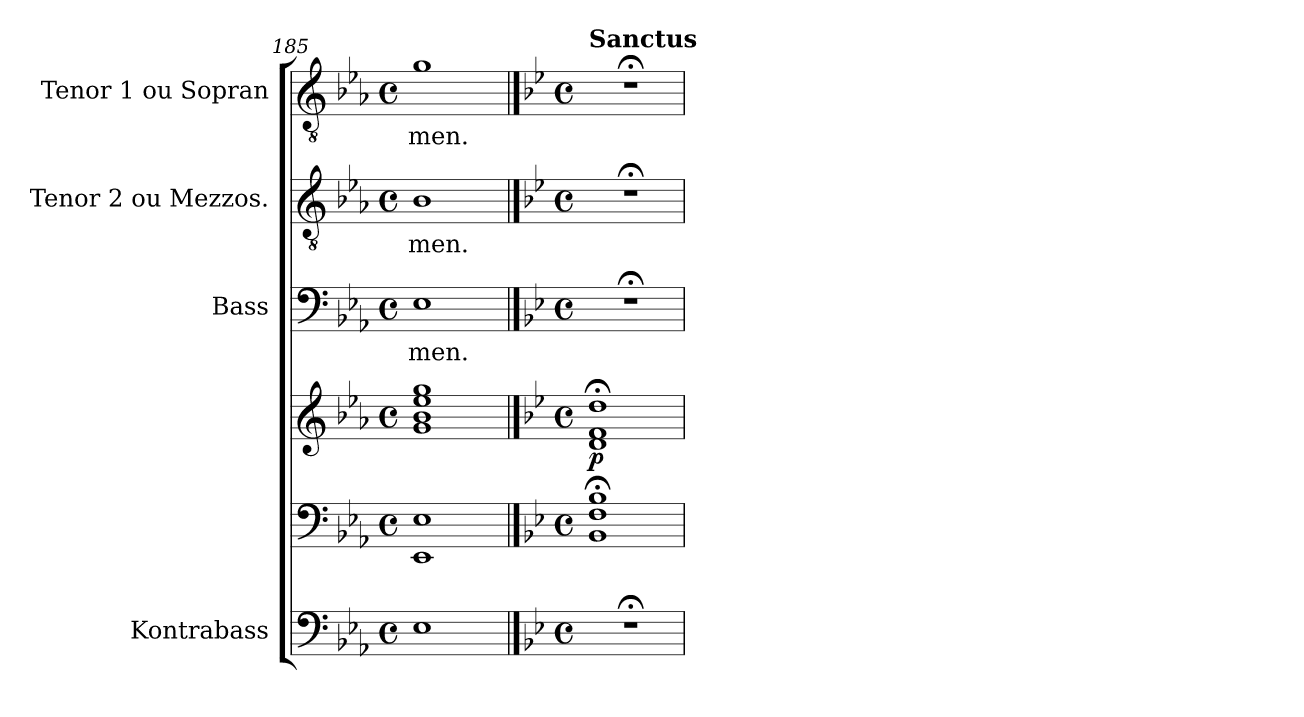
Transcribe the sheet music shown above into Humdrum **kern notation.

**kern	**kern	**kern	**dynam	**kern	**text	**kern	**text	**kern	**text
*part5	*part4	*part4	*part4	*part3	*part3	*part2	*part2	*part1	*part1
*staff6	*staff5	*staff4	*staff4/5	*staff3	*staff3	*staff2	*staff2	*staff1	*staff1
*I"Kontrabass	*	*	*	*I"Bass	*	*I"Tenor 2 ou Mezzos.	*	*I"Tenor 1 ou Sopran	*
*I'Kb.	*	*	*	*	*	*	*	*	*
*clefF4	*clefF4	*clefG2	*	*clefF4	*	*clefGv2	*	*clefGv2	*
*ITrd7c12	*	*	*	*	*	*	*	*	*
*k[b-e-a-]	*k[b-e-a-]	*k[b-e-a-]	*	*k[b-e-a-]	*	*k[b-e-a-]	*	*k[b-e-a-]	*
*E-:	*E-:	*E-:	*	*E-:	*	*E-:	*	*E-:	*
*M4/4	*M4/4	*M4/4	*	*M4/4	*	*M4/4	*	*M4/4	*
*met(c)	*met(c)	*met(c)	*	*met(c)	*	*met(c)	*	*met(c)	*
=185	=185	=185	=185	=185	=185	=185	=185	=185	=185
!	!	!	!	!	!LO:LY:b	!	!LO:LY:b	!	!LO:LY:b
1EE-	1EE- 1E-	1g 1b- 1ee- 1gg	.	1E-	-men.	1B-	-men.	1g	-men.
!!LO:PB:g=z
==186	==186	==186	==186	==186	==186	==186	==186	==186	==186
*k[b-e-]	*k[b-e-]	*k[b-e-]	*	*k[b-e-]	*	*k[b-e-]	*	*k[b-e-]	*
*B-:	*B-:	*B-:	*	*B-:	*	*B-:	*	*B-:	*
*M4/4	*M4/4	*M4/4	*	*M4/4	*	*M4/4	*	*M4/4	*
*met(c)	*met(c)	*met(c)	*	*met(c)	*	*met(c)	*	*met(c)	*
!	!	!	!	!	!	!	!	!LO:TX:a:B:t=Sanctus	!
!	!	!	!LO:DY:b	!	!	!	!	!	!
1r;<	1BB-; 1F; 1B-;	1d;< 1f;< 1dd;<	p	1r;<	.	1r;<	.	1r;<	.
=	=	=	=	=	=	=	=	=	=
*-	*-	*-	*-	*-	*-	*-	*-	*-	*-
